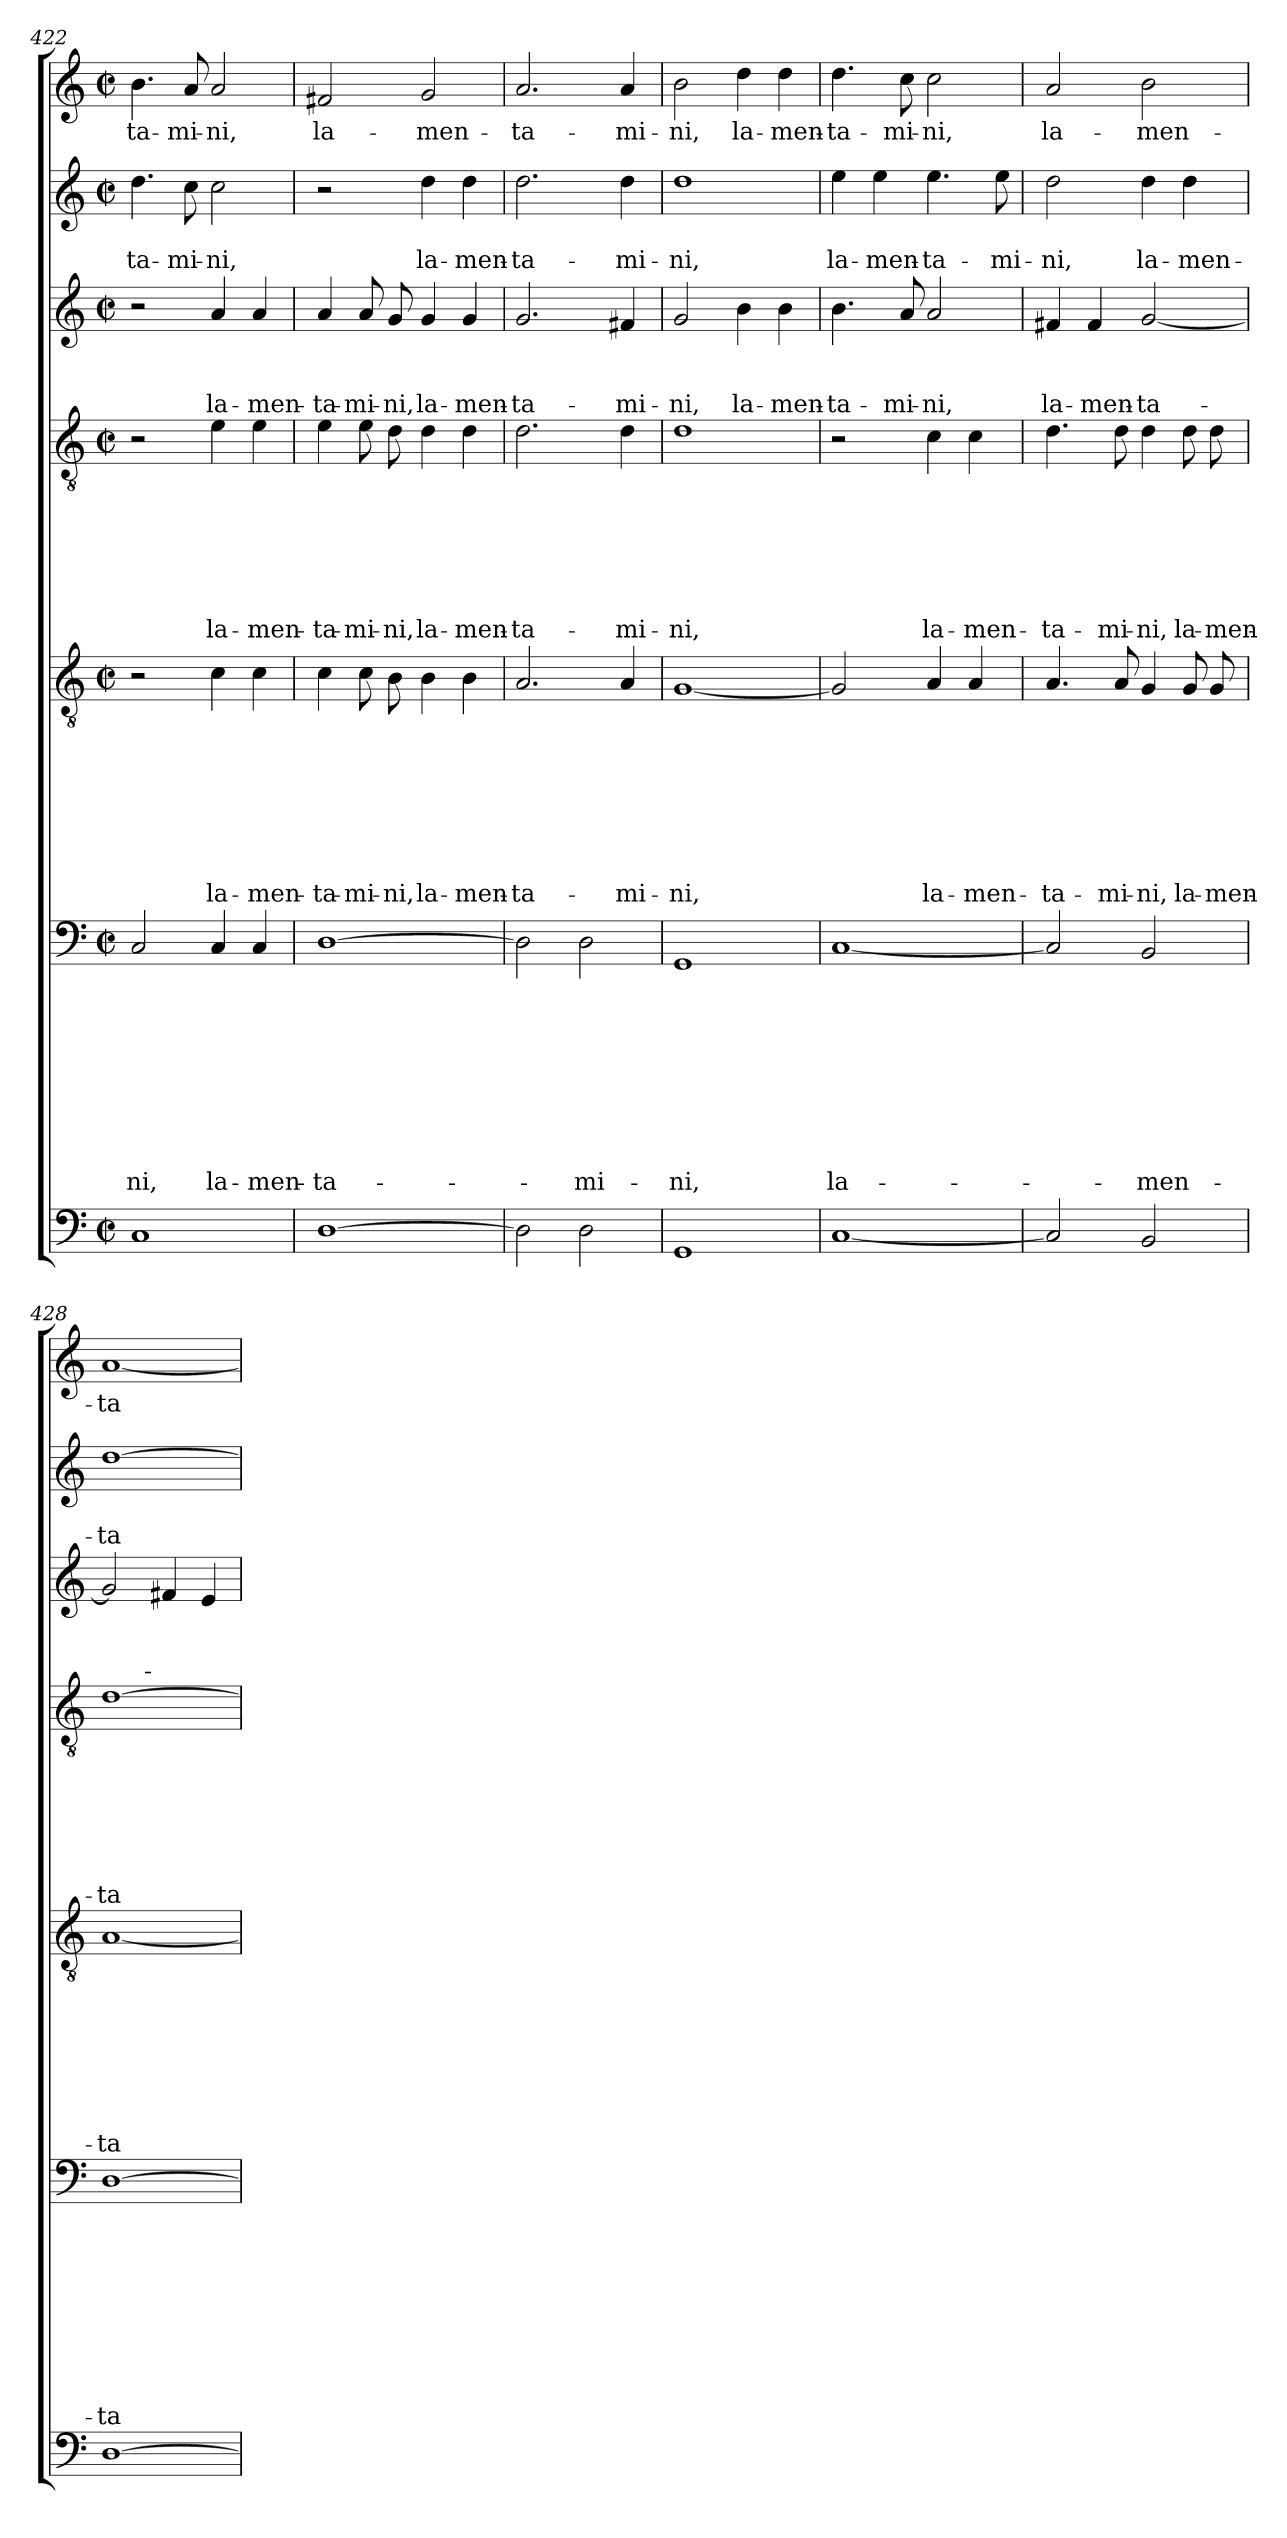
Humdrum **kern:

**kern	**kern	**text	**text	**text	**text	**text	**text	**text	**text	**text	**kern	**text	**text	**text	**text	**text	**text	**text	**text	**kern	**text	**text	**text	**text	**text	**text	**text	**kern	**text	**text	**text	**kern	**text	**text	**kern	**text
*part7	*part6	*part6	*part6	*part6	*part6	*part6	*part6	*part6	*part6	*part6	*part5	*part5	*part5	*part5	*part5	*part5	*part5	*part5	*part5	*part4	*part4	*part4	*part4	*part4	*part4	*part4	*part4	*part3	*part3	*part3	*part3	*part2	*part2	*part2	*part1	*part1
*staff7	*staff6	*staff6	*staff6	*staff6	*staff6	*staff6	*staff6	*staff6	*staff6	*staff6	*staff5	*staff5	*staff5	*staff5	*staff5	*staff5	*staff5	*staff5	*staff5	*staff4	*staff4	*staff4	*staff4	*staff4	*staff4	*staff4	*staff4	*staff3	*staff3	*staff3	*staff3	*staff2	*staff2	*staff2	*staff1	*staff1
*clefF4	*clefF4	*	*	*	*	*	*	*	*	*	*clefGv2	*	*	*	*	*	*	*	*	*clefGv2	*	*	*	*	*	*	*	*clefG2	*	*	*	*clefG2	*	*	*clefG2	*
*k[]	*k[]	*	*	*	*	*	*	*	*	*	*k[]	*	*	*	*	*	*	*	*	*k[]	*	*	*	*	*	*	*	*k[]	*	*	*	*k[]	*	*	*k[]	*
*C:	*C:	*	*	*	*	*	*	*	*	*	*C:	*	*	*	*	*	*	*	*	*C:	*	*	*	*	*	*	*	*C:	*	*	*	*C:	*	*	*C:	*
*M2/2	*M2/2	*	*	*	*	*	*	*	*	*	*M2/2	*	*	*	*	*	*	*	*	*M2/2	*	*	*	*	*	*	*	*M2/2	*	*	*	*M2/2	*	*	*M2/2	*
*met(c|)	*met(c|)	*	*	*	*	*	*	*	*	*	*met(c|)	*	*	*	*	*	*	*	*	*met(c|)	*	*	*	*	*	*	*	*met(c|)	*	*	*	*met(c|)	*	*	*met(c|)	*
=422	=422	=422	=422	=422	=422	=422	=422	=422	=422	=422	=422	=422	=422	=422	=422	=422	=422	=422	=422	=422	=422	=422	=422	=422	=422	=422	=422	=422	=422	=422	=422	=422	=422	=422	=422	=422
1C	2C/	.	.	.	.	.	.	.	.	-ni,	2r	.	.	.	.	.	.	.	.	2r	.	.	.	.	.	.	.	2r	.	.	.	4.dd\	.	-ta-	4.b\	-ta-
.	.	.	.	.	.	.	.	.	.	.	.	.	.	.	.	.	.	.	.	.	.	.	.	.	.	.	.	.	.	.	.	8cc\	.	-mi-	8a/	-mi-
.	4C/	.	.	.	.	.	.	.	.	la-	4c\	.	.	.	.	.	.	.	la-	4e\	.	.	.	.	.	.	la-	4a/	.	.	la-	2cc\	.	-ni,	2a/	-ni,
.	4C/	.	.	.	.	.	.	.	.	-men-	4c\	.	.	.	.	.	.	.	-men-	4e\	.	.	.	.	.	.	-men-	4a/	.	.	-men-	.	.	.	.	.
=423	=423	=423	=423	=423	=423	=423	=423	=423	=423	=423	=423	=423	=423	=423	=423	=423	=423	=423	=423	=423	=423	=423	=423	=423	=423	=423	=423	=423	=423	=423	=423	=423	=423	=423	=423	=423
[1D	[1D	.	.	.	.	.	.	.	.	-ta-	4c\	.	.	.	.	.	.	.	-ta-	4e\	.	.	.	.	.	.	-ta-	4a/	.	.	-ta-	2r	.	.	2f#X/	la-
.	.	.	.	.	.	.	.	.	.	.	8c\	.	.	.	.	.	.	.	-mi-	8e\	.	.	.	.	.	.	-mi-	8a/	.	.	-mi-	.	.	.	.	.
.	.	.	.	.	.	.	.	.	.	.	8B\	.	.	.	.	.	.	.	-ni,	8d\	.	.	.	.	.	.	-ni,	8g/	.	.	-ni,	.	.	.	.	.
.	.	.	.	.	.	.	.	.	.	.	4B\	.	.	.	.	.	.	.	la-	4d\	.	.	.	.	.	.	la-	4g/	.	.	la-	4dd\	.	la-	2g/	-men-
.	.	.	.	.	.	.	.	.	.	.	4B\	.	.	.	.	.	.	.	-men-	4d\	.	.	.	.	.	.	-men-	4g/	.	.	-men-	4dd\	.	-men-	.	.
=424	=424	=424	=424	=424	=424	=424	=424	=424	=424	=424	=424	=424	=424	=424	=424	=424	=424	=424	=424	=424	=424	=424	=424	=424	=424	=424	=424	=424	=424	=424	=424	=424	=424	=424	=424	=424
2D\]	2D\]	.	.	.	.	.	.	.	.	.	2.A/	.	.	.	.	.	.	.	-ta-	2.d\	.	.	.	.	.	.	-ta-	2.g/	.	.	-ta-	2.dd\	.	-ta-	2.a/	-ta-
2D\	2D\	.	.	.	.	.	.	.	.	-mi-	.	.	.	.	.	.	.	.	.	.	.	.	.	.	.	.	.	.	.	.	.	.	.	.	.	.
.	.	.	.	.	.	.	.	.	.	.	4A/	.	.	.	.	.	.	.	-mi-	4d\	.	.	.	.	.	.	-mi-	4f#X/	.	.	-mi-	4dd\	.	-mi-	4a/	-mi-
=425	=425	=425	=425	=425	=425	=425	=425	=425	=425	=425	=425	=425	=425	=425	=425	=425	=425	=425	=425	=425	=425	=425	=425	=425	=425	=425	=425	=425	=425	=425	=425	=425	=425	=425	=425	=425
1GG	1GG	.	.	.	.	.	.	.	.	-ni,	[1G	.	.	.	.	.	.	.	-ni,	1d	.	.	.	.	.	.	-ni,	2g/	.	.	-ni,	1dd	.	-ni,	2b\	-ni,
.	.	.	.	.	.	.	.	.	.	.	.	.	.	.	.	.	.	.	.	.	.	.	.	.	.	.	.	4b\	.	.	la-	.	.	.	4dd\	la-
.	.	.	.	.	.	.	.	.	.	.	.	.	.	.	.	.	.	.	.	.	.	.	.	.	.	.	.	4b\	.	.	-men-	.	.	.	4dd\	-men-
!!LO:LB:g=z
=426	=426	=426	=426	=426	=426	=426	=426	=426	=426	=426	=426	=426	=426	=426	=426	=426	=426	=426	=426	=426	=426	=426	=426	=426	=426	=426	=426	=426	=426	=426	=426	=426	=426	=426	=426	=426
[1C	[1C	.	.	.	.	.	.	.	.	la-	2G/]	.	.	.	.	.	.	.	.	2r	.	.	.	.	.	.	.	4.b\	.	.	-ta-	4ee\	.	la-	4.dd\	-ta-
.	.	.	.	.	.	.	.	.	.	.	.	.	.	.	.	.	.	.	.	.	.	.	.	.	.	.	.	.	.	.	.	4ee\	.	-men-	.	.
.	.	.	.	.	.	.	.	.	.	.	.	.	.	.	.	.	.	.	.	.	.	.	.	.	.	.	.	8a/	.	.	-mi-	.	.	.	8cc\	-mi-
.	.	.	.	.	.	.	.	.	.	.	4A/	.	.	.	.	.	.	.	la-	4c\	.	.	.	.	.	.	la-	2a/	.	.	-ni,	4.ee\	.	-ta-	2cc\	-ni,
.	.	.	.	.	.	.	.	.	.	.	4A/	.	.	.	.	.	.	.	-men-	4c\	.	.	.	.	.	.	-men-	.	.	.	.	.	.	.	.	.
.	.	.	.	.	.	.	.	.	.	.	.	.	.	.	.	.	.	.	.	.	.	.	.	.	.	.	.	.	.	.	.	8ee\	.	-mi-	.	.
=427	=427	=427	=427	=427	=427	=427	=427	=427	=427	=427	=427	=427	=427	=427	=427	=427	=427	=427	=427	=427	=427	=427	=427	=427	=427	=427	=427	=427	=427	=427	=427	=427	=427	=427	=427	=427
2C/]	2C/]	.	.	.	.	.	.	.	.	.	4.A/	.	.	.	.	.	.	.	-ta-	4.d\	.	.	.	.	.	.	-ta-	4f#X/	.	.	la-	2dd\	.	-ni,	2a/	la-
.	.	.	.	.	.	.	.	.	.	.	.	.	.	.	.	.	.	.	.	.	.	.	.	.	.	.	.	4f#/	.	.	-men-	.	.	.	.	.
.	.	.	.	.	.	.	.	.	.	.	8A/	.	.	.	.	.	.	.	-mi-	8d\	.	.	.	.	.	.	-mi-	.	.	.	.	.	.	.	.	.
2BB/	2BB/	.	.	.	.	.	.	.	.	-men-	4G/	.	.	.	.	.	.	.	-ni,	4d\	.	.	.	.	.	.	-ni,	[2g/	.	.	-ta-	4dd\	.	la-	2b\	-men-
.	.	.	.	.	.	.	.	.	.	.	8G/	.	.	.	.	.	.	.	la-	8d\	.	.	.	.	.	.	la-	.	.	.	.	4dd\	.	-men-	.	.
.	.	.	.	.	.	.	.	.	.	.	8G/	.	.	.	.	.	.	.	-men-	8d\	.	.	.	.	.	.	-men-	.	.	.	.	.	.	.	.	.
=428	=428	=428	=428	=428	=428	=428	=428	=428	=428	=428	=428	=428	=428	=428	=428	=428	=428	=428	=428	=428	=428	=428	=428	=428	=428	=428	=428	=428	=428	=428	=428	=428	=428	=428	=428	=428
[1D	[1D	.	.	.	.	.	.	.	.	-ta-	[1A	.	.	.	.	.	.	.	-ta-	[1d	.	.	.	.	.	.	-ta-	2g/]	.	.	.	[1dd	.	-ta-	[1a	-ta-
.	.	.	.	.	.	.	.	.	.	.	.	.	.	.	.	.	.	.	.	.	.	.	.	.	.	.	.	4f#X/	.	.	.	.	.	.	.	.
.	.	.	.	.	.	.	.	.	.	.	.	.	.	.	.	.	.	.	.	.	.	.	.	.	.	.	.	4e/	.	.	.	.	.	.	.	.
=	=	=	=	=	=	=	=	=	=	=	=	=	=	=	=	=	=	=	=	=	=	=	=	=	=	=	=	=	=	=	=	=	=	=	=	=
*-	*-	*-	*-	*-	*-	*-	*-	*-	*-	*-	*-	*-	*-	*-	*-	*-	*-	*-	*-	*-	*-	*-	*-	*-	*-	*-	*-	*-	*-	*-	*-	*-	*-	*-	*-	*-
